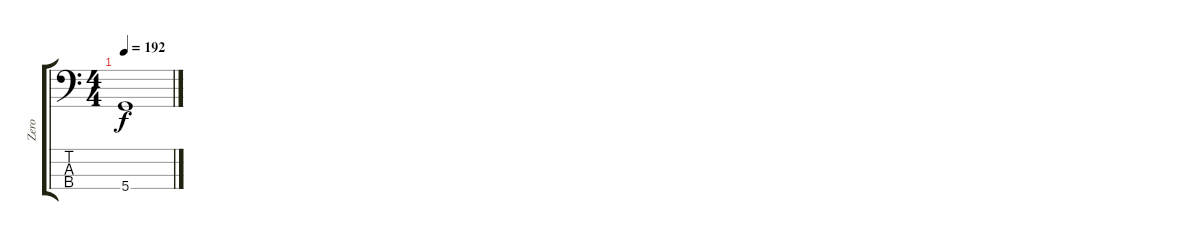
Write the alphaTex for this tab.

\track ("Zero" "Zero") {instrument electricbassfinger}
\staff {score tabs}
\tuning (G2 D2 A1 D1) {hide}
\ts (4 4)
\tempo 192
\clef f4
\ks c
5.4{t}.1{dy f}
